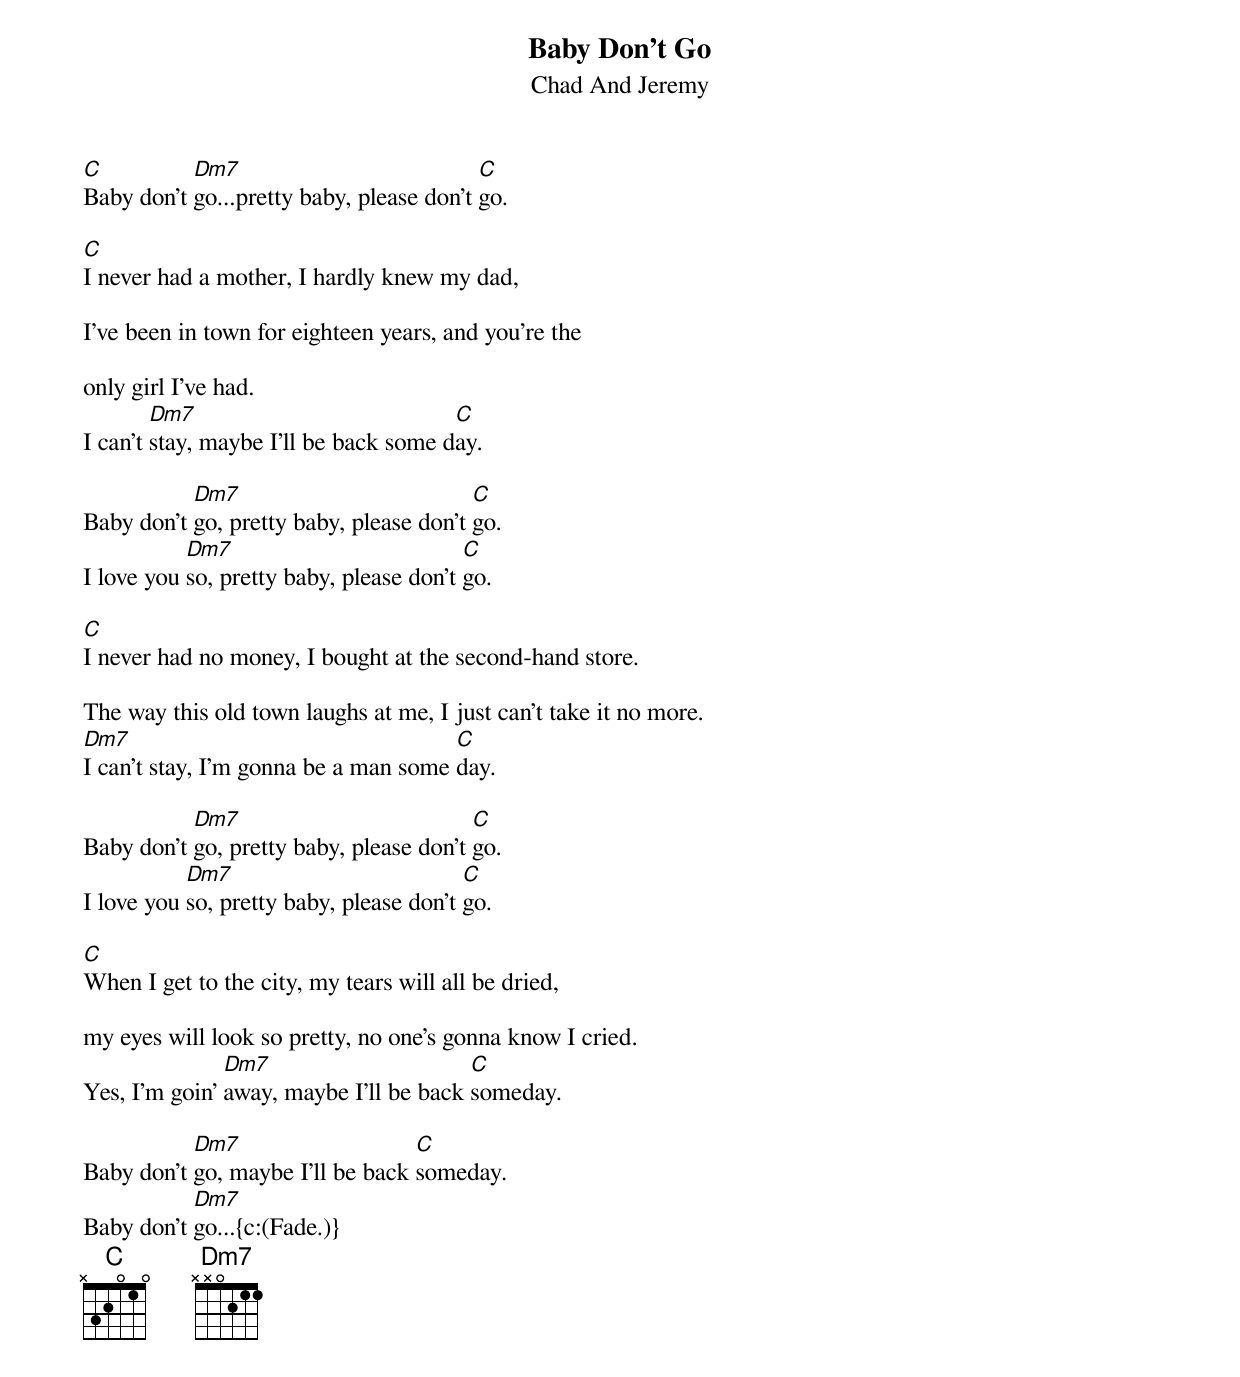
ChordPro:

{title: Baby Don’t Go}
{subtitle: Chad And Jeremy}

[C]Baby don't [Dm7]go...pretty baby, please don't [C]go.

[C]I never had a mother, I hardly knew my dad,

I've been in town for eighteen years, and you're the

only girl I've had.
I can't [Dm7]stay, maybe I'll be back some d[C]ay.

Baby don't [Dm7]go, pretty baby, please don't [C]go.
I love you [Dm7]so, pretty baby, please don't [C]go.

[C]I never had no money, I bought at the second-hand store.

The way this old town laughs at me, I just can't take it no more.
[Dm7]I can't stay, I'm gonna be a man some [C]day.

Baby don't [Dm7]go, pretty baby, please don't [C]go.
I love you [Dm7]so, pretty baby, please don't [C]go.

[C]When I get to the city, my tears will all be dried,

my eyes will look so pretty, no one's gonna know I cried.
Yes, I'm goin' [Dm7]away, maybe I'll be back [C]someday.

Baby don't [Dm7]go, maybe I'll be back [C]someday.
Baby don't [Dm7]go...{c:(Fade.)}
